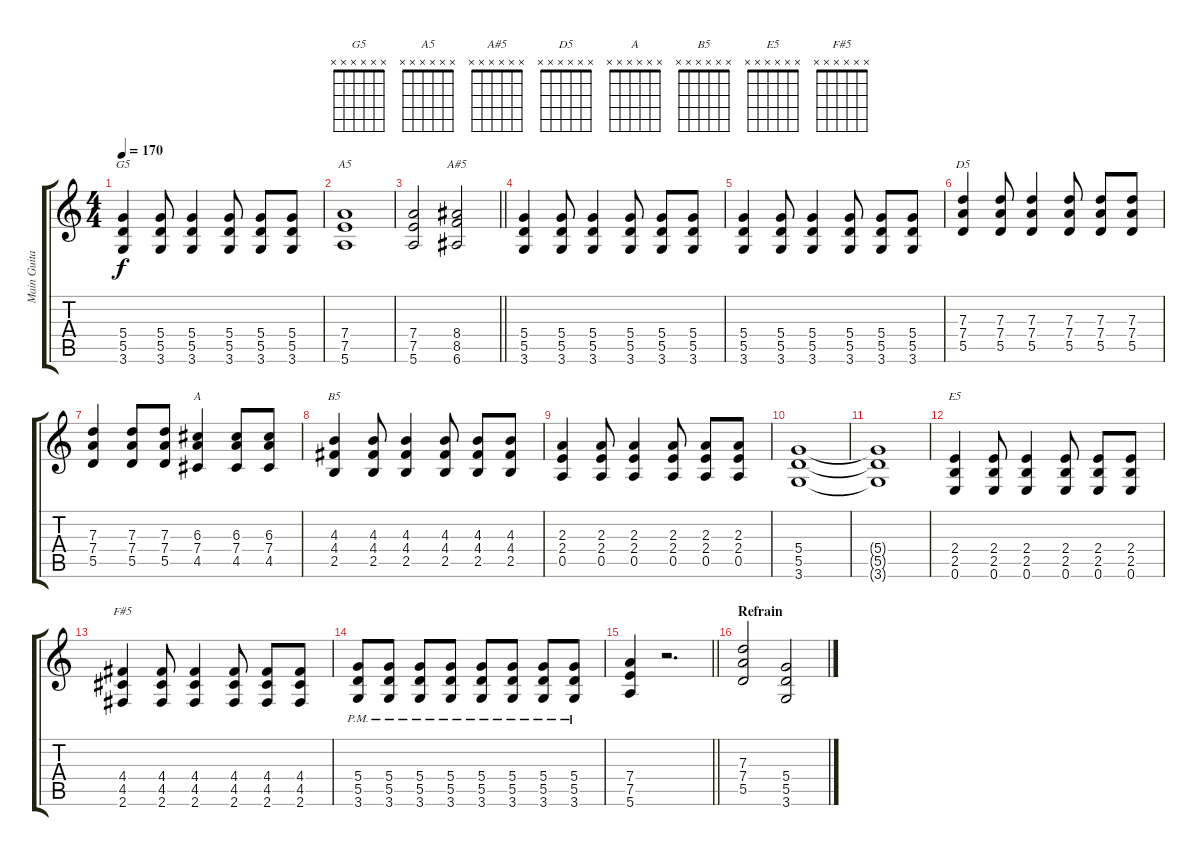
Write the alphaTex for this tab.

\track ("Main Guitar" "Main Guita") {instrument overdrivenguitar}
\staff {score tabs}
\tuning (E4 B3 G3 D3 A2 E2) {hide}
\chord ("G5" x x x x x x)
\chord ("A5" x x x x x x)
\chord ("A#5" x x x x x x)
\chord ("D5" x x x x x x)
\chord ("A" x x x x x x)
\chord ("B5" x x x x x x)
\chord ("E5" x x x x x x)
\chord ("F#5" x x x x x x)
\ts (4 4)
\tempo 170
\clef g2
\ks c
(5.4 5.5 3.6).4{ch "G5" dy f} (5.4 5.5 3.6).8 (5.4 5.5 3.6).4 (5.4 5.5 3.6).8 (5.4 5.5 3.6).8 (5.4 5.5 3.6).8 |
(7.4 7.5 5.6).1{ch "A5"} |
\barLineRight lightlight
(7.4 7.5 5.6).2 (8.4 8.5 6.6).2{ch "A#5"} |
(5.4 5.5 3.6).4 (5.4 5.5 3.6).8 (5.4 5.5 3.6).4 (5.4 5.5 3.6).8 (5.4 5.5 3.6).8 (5.4 5.5 3.6).8 |
(5.4 5.5 3.6).4 (5.4 5.5 3.6).8 (5.4 5.5 3.6).4 (5.4 5.5 3.6).8 (5.4 5.5 3.6).8 (5.4 5.5 3.6).8 |
(7.3 7.4 5.5).4{ch "D5"} (7.3 7.4 5.5).8 (7.3 7.4 5.5).4 (7.3 7.4 5.5).8 (7.3 7.4 5.5).8 (7.3 7.4 5.5).8 |
(7.3 7.4 5.5).4 (7.3 7.4 5.5).8 (7.3 7.4 5.5).8 (6.3 7.4 4.5).4{ch "A"} (6.3 7.4 4.5).8 (6.3 7.4 4.5).8 |
(4.3 4.4 2.5).4{ch "B5"} (4.3 4.4 2.5).8 (4.3 4.4 2.5).4 (4.3 4.4 2.5).8 (4.3 4.4 2.5).8 (4.3 4.4 2.5).8 |
(2.3 2.4 0.5).4 (2.3 2.4 0.5).8 (2.3 2.4 0.5).4 (2.3 2.4 0.5).8 (2.3 2.4 0.5).8 (2.3 2.4 0.5).8 |
(5.4 5.5 3.6).1 |
(5.4{t} 5.5{t} 3.6{t}).1 |
(2.4 2.5 0.6).4{ch "E5"} (2.4 2.5 0.6).8 (2.4 2.5 0.6).4 (2.4 2.5 0.6).8 (2.4 2.5 0.6).8 (2.4 2.5 0.6).8 |
(4.4 4.5 2.6).4{ch "F#5"} (4.4 4.5 2.6).8 (4.4 4.5 2.6).4 (4.4 4.5 2.6).8 (4.4 4.5 2.6).8 (4.4 4.5 2.6).8 |
(5.4{pm} 5.5{pm} 3.6{pm}).8 (5.4{pm} 5.5{pm} 3.6{pm}).8 (5.4{pm} 5.5{pm} 3.6{pm}).8 (5.4{pm} 5.5{pm} 3.6{pm}).8 (5.4{pm} 5.5{pm} 3.6{pm}).8 (5.4{pm} 5.5{pm} 3.6{pm}).8 (5.4{pm} 5.5{pm} 3.6{pm}).8 (5.4{pm} 5.5{pm} 3.6{pm}).8 |
\barLineRight lightlight
(7.4 7.5 5.6).4 r.2{d} |
\section ("" "Refrain")
(7.3 7.4 5.5).2 (5.4 5.5 3.6).2
